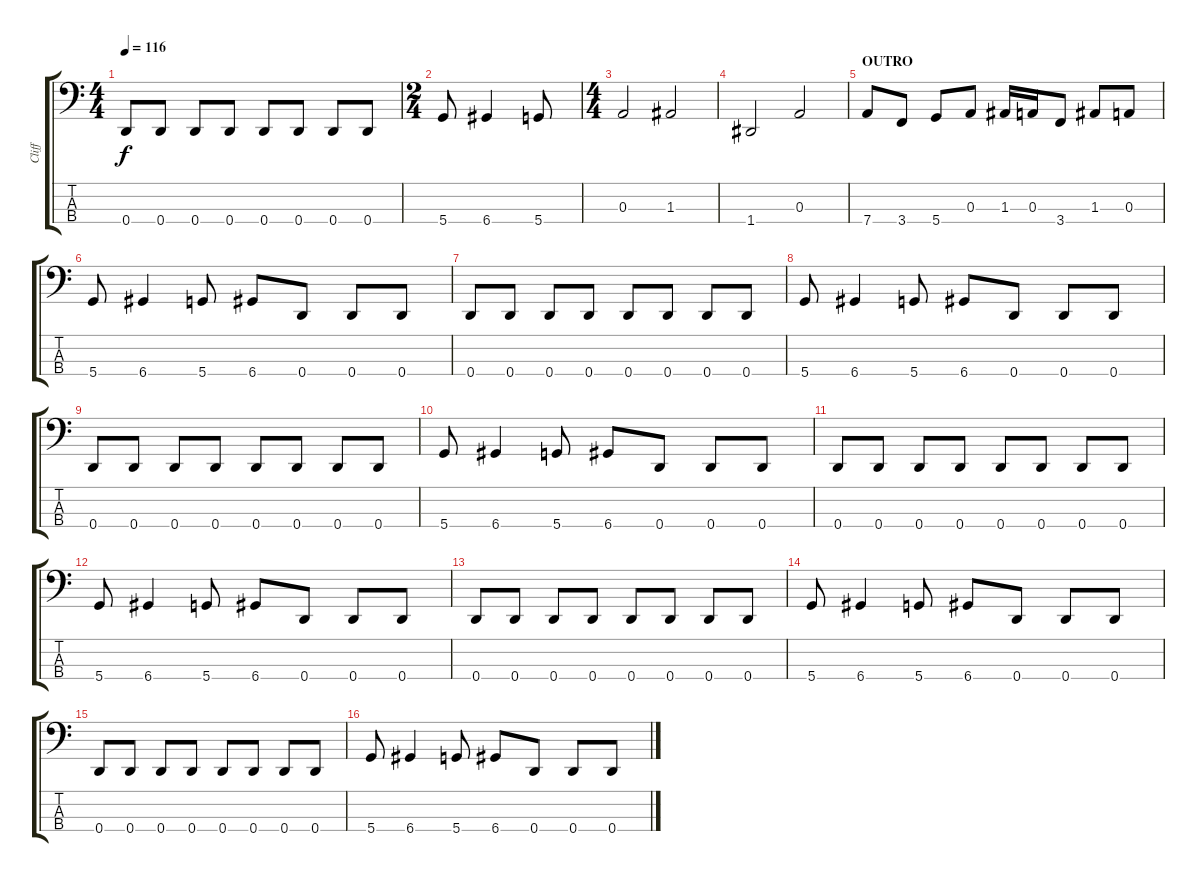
\track ("Cliff" "Cliff") {instrument electricbassfinger}
\staff {score tabs}
\tuning (G2 D2 A1 D1) {hide}
\ts (4 4)
\tempo 116
\clef f4
\ks c
0.4.8{dy f} 0.4.8 0.4.8 0.4.8 0.4.8 0.4.8 0.4.8 0.4.8 |
\ts (2 4)
5.4.8 6.4.4 5.4.8 |
\ts (4 4)
0.3.2 1.3.2 |
1.4.2 0.3.2 |
\section ("" "OUTRO")
7.4.8 3.4.8 5.4.8 0.3.8 1.3.16 0.3.16 3.4.8 1.3.8 0.3.8 |
5.4.8 6.4.4 5.4.8 6.4.8 0.4.8 0.4.8 0.4.8 |
0.4.8 0.4.8 0.4.8 0.4.8 0.4.8 0.4.8 0.4.8 0.4.8 |
5.4.8 6.4.4 5.4.8 6.4.8 0.4.8 0.4.8 0.4.8 |
0.4.8 0.4.8 0.4.8 0.4.8 0.4.8 0.4.8 0.4.8 0.4.8 |
5.4.8 6.4.4 5.4.8 6.4.8 0.4.8 0.4.8 0.4.8 |
0.4.8 0.4.8 0.4.8 0.4.8 0.4.8 0.4.8 0.4.8 0.4.8 |
5.4.8 6.4.4 5.4.8 6.4.8 0.4.8 0.4.8 0.4.8 |
0.4.8 0.4.8 0.4.8 0.4.8 0.4.8 0.4.8 0.4.8 0.4.8 |
5.4.8 6.4.4 5.4.8 6.4.8 0.4.8 0.4.8 0.4.8 |
0.4.8 0.4.8 0.4.8 0.4.8 0.4.8 0.4.8 0.4.8 0.4.8 |
5.4.8 6.4.4 5.4.8 6.4.8 0.4.8 0.4.8 0.4.8
